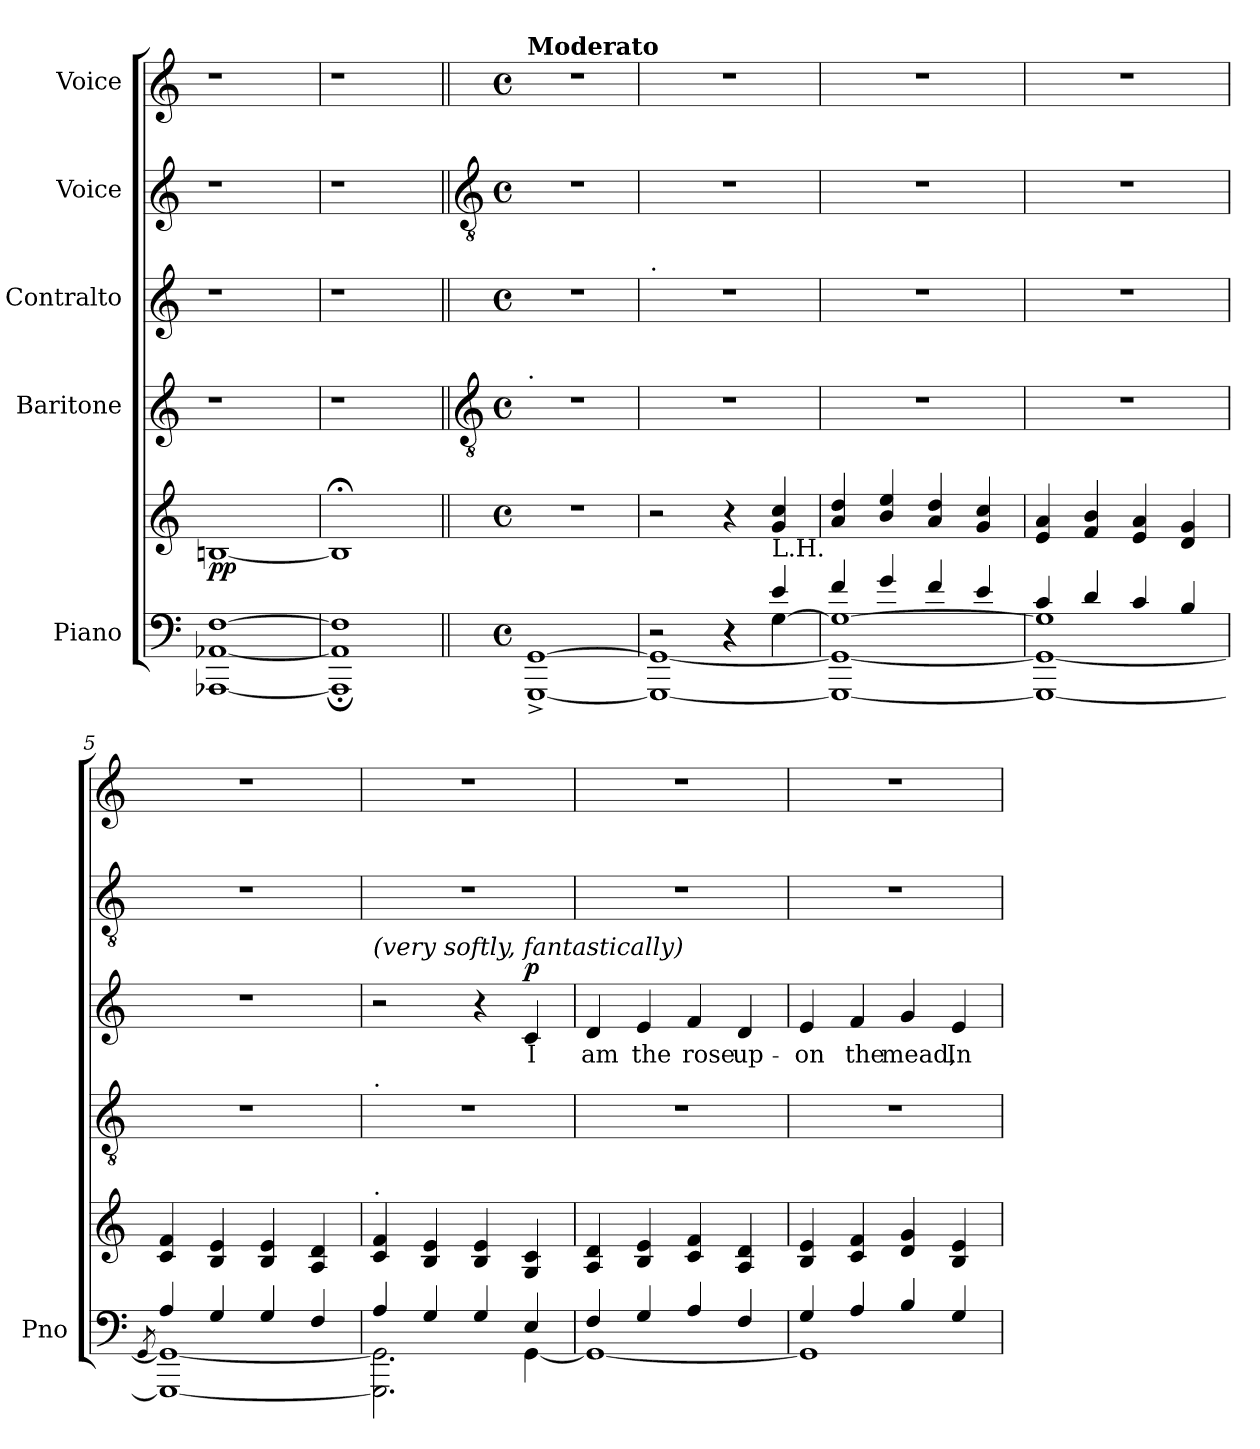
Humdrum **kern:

**kern	**kern	**dynam	**kern	**kern	**text	**dynam	**kern	**kern
*part5	*part5	*part5	*part4	*part3	*part3	*part3	*part2	*part1
*staff6	*staff5	*staff5/6	*staff4	*staff3	*staff3	*staff3	*staff2	*staff1
*I"Piano	*	*	*I"Baritone	*I"Contralto	*	*	*I"Voice	*I"Voice
*I'Pno	*	*	*	*	*	*	*	*
*clefF4	*clefG2	*	*clefG2	*clefG2	*	*	*clefG2	*clefG2
*k[]	*k[]	*	*k[]	*k[]	*	*	*k[]	*k[]
=1	=1	=1	=1	=1	=1	=1	=1	=1
*^	*	*	*	*	*	*	*	*
!	!	!	!LO:DY:b	!	!	!	!	!	!
[1F	[1AAA-X [1AA-X	[1Bn	pp	1r	1r	.	.	1r	1r
=2	=2	=2	=2	=2	=2	=2	=2	=2	=2
1F]	1AAA-]; 1AA-];	1B;<]	.	1r	1r	.	.	1r	1r
*v	*v	*	*	*	*	*	*	*	*
!!LO:LB:g=z
=1||	=1||	=1||	=1||	=1||	=1||	=1||	=1||	=1||
*	*	*	*clefGv2	*	*	*	*clefGv2	*
*M4/4	*M4/4	*	*M4/4	*M4/4	*	*	*M4/4	*M4/4
*met(c)	*met(c)	*	*met(c)	*met(c)	*	*	*met(c)	*met(c)
*^	*	*	*	*	*	*	*	*
!	!	!	!	!	!	!	!	!	!LO:TX:a:B:t=Moderato
!	!	!	!	!LO:TX:a:t=.	!	!	!	!	!
!	!	!	!LO:DY:b	!	!	!	!	!	!
!	!	!	!LO:DY:n=1:b	!	!	!	!	!	!
*v	*v	*	*	*	*	*	*	*	*
[1GGG^ [1GG^	1r	other-dynamics mp	1r	1r	.	.	1r	1r
=2	=2	=2	=2	=2	=2	=2	=2	=2
*^	*	*	*	*	*	*	*	*
*	*^	*	*	*	*	*	*	*	*
!	!	!	!	!	!	!LO:TX:a:t=.	!	!	!	!
2r	1GGG_ 1GG_	2r	2r	.	1r	1r	.	.	1r	1r
4r	.	4r	4r	.	.	.	.	.	.	.
!LO:TX:a:t=L.H.	!	!	!	!	!	!	!	!	!	!
4e/	.	[4G\	4g/ 4cc/	.	.	.	.	.	.	.
=3	=3	=3	=3	=3	=3	=3	=3	=3	=3	=3
4f/	1GGG_ 1GG_	1G_	4a/ 4dd/	.	1r	1r	.	.	1r	1r
4g/	.	.	4b/ 4ee/	.	.	.	.	.	.	.
4f/	.	.	4a/ 4dd/	.	.	.	.	.	.	.
4e/	.	.	4g/ 4cc/	.	.	.	.	.	.	.
=4	=4	=4	=4	=4	=4	=4	=4	=4	=4	=4
4c/	1GGG_ 1GG_	1G]	4e/ 4a/	.	1r	1r	.	.	1r	1r
4d/	.	.	4f/ 4b/	.	.	.	.	.	.	.
4c/	.	.	4e/ 4a/	.	.	.	.	.	.	.
4B/	.	.	4d/ 4g/	.	.	.	.	.	.	.
*v	*v	*v	*	*	*	*	*	*	*	*
!!LO:LB:g=z
=5	=5	=5	=5	=5	=5	=5	=5	=5
8qGG/	.	.	.	.	.	.	.	.
*^	*	*	*	*	*	*	*	*
4A/	1GGG_ 1GG_	4c/ 4f/	.	1r	1r	.	.	1r	1r
4G/	.	4B/ 4e/	.	.	.	.	.	.	.
4G/	.	4B/ 4e/	.	.	.	.	.	.	.
4F/	.	4A/ 4d/	.	.	.	.	.	.	.
=6	=6	=6	=6	=6	=6	=6	=6	=6	=6
!	!	!	!	!	!LO:TX:a:i:t=(very softly, fantastically)	!	!	!	!
!	!	!	!	!LO:TX:a:t=.	!	!	!	!	!
!	!	!LO:TX:a:t=.	!	!	!	!	!	!	!
4A/	2.GGG\] 2.GG\]	4c/ 4f/	.	1r	2r	.	.	1r	1r
4G/	.	4B/ 4e/	.	.	.	.	.	.	.
4G/	.	4B/ 4e/	.	.	4r	.	.	.	.
!	!	!	!	!	!	!LO:LY:b	!LO:DY:b	!	!
4E/	[4GG\	4G/ 4c/	.	.	4c/	I	p	.	.
=7	=7	=7	=7	=7	=7	=7	=7	=7	=7
!	!	!	!	!	!	!LO:LY:b	!	!	!
4F/	1GG_	4A/ 4d/	.	1r	4d/	am	.	1r	1r
!	!	!	!	!	!	!LO:LY:b	!	!	!
4G/	.	4B/ 4e/	.	.	4e/	the	.	.	.
!	!	!	!	!	!	!LO:LY:b	!	!	!
4A/	.	4c/ 4f/	.	.	4f/	rose	.	.	.
!	!	!	!	!	!	!LO:LY:b	!	!	!
4F/	.	4A/ 4d/	.	.	4d/	up-	.	.	.
=8	=8	=8	=8	=8	=8	=8	=8	=8	=8
!	!	!	!	!	!	!LO:LY:b	!	!	!
4G/	1GG]	4B/ 4e/	.	1r	4e/	-on	.	1r	1r
!	!	!	!	!	!	!LO:LY:b	!	!	!
4A/	.	4c/ 4f/	.	.	4f/	the	.	.	.
!	!	!	!	!	!	!LO:LY:b	!	!	!
4B/	.	4d/ 4g/	.	.	4g/	mead,	.	.	.
!	!	!	!	!	!	!LO:LY:b	!	!	!
4G/	.	4B/ 4e/	.	.	4e/	In	.	.	.
*v	*v	*	*	*	*	*	*	*	*
=	=	=	=	=	=	=	=	=
*-	*-	*-	*-	*-	*-	*-	*-	*-
